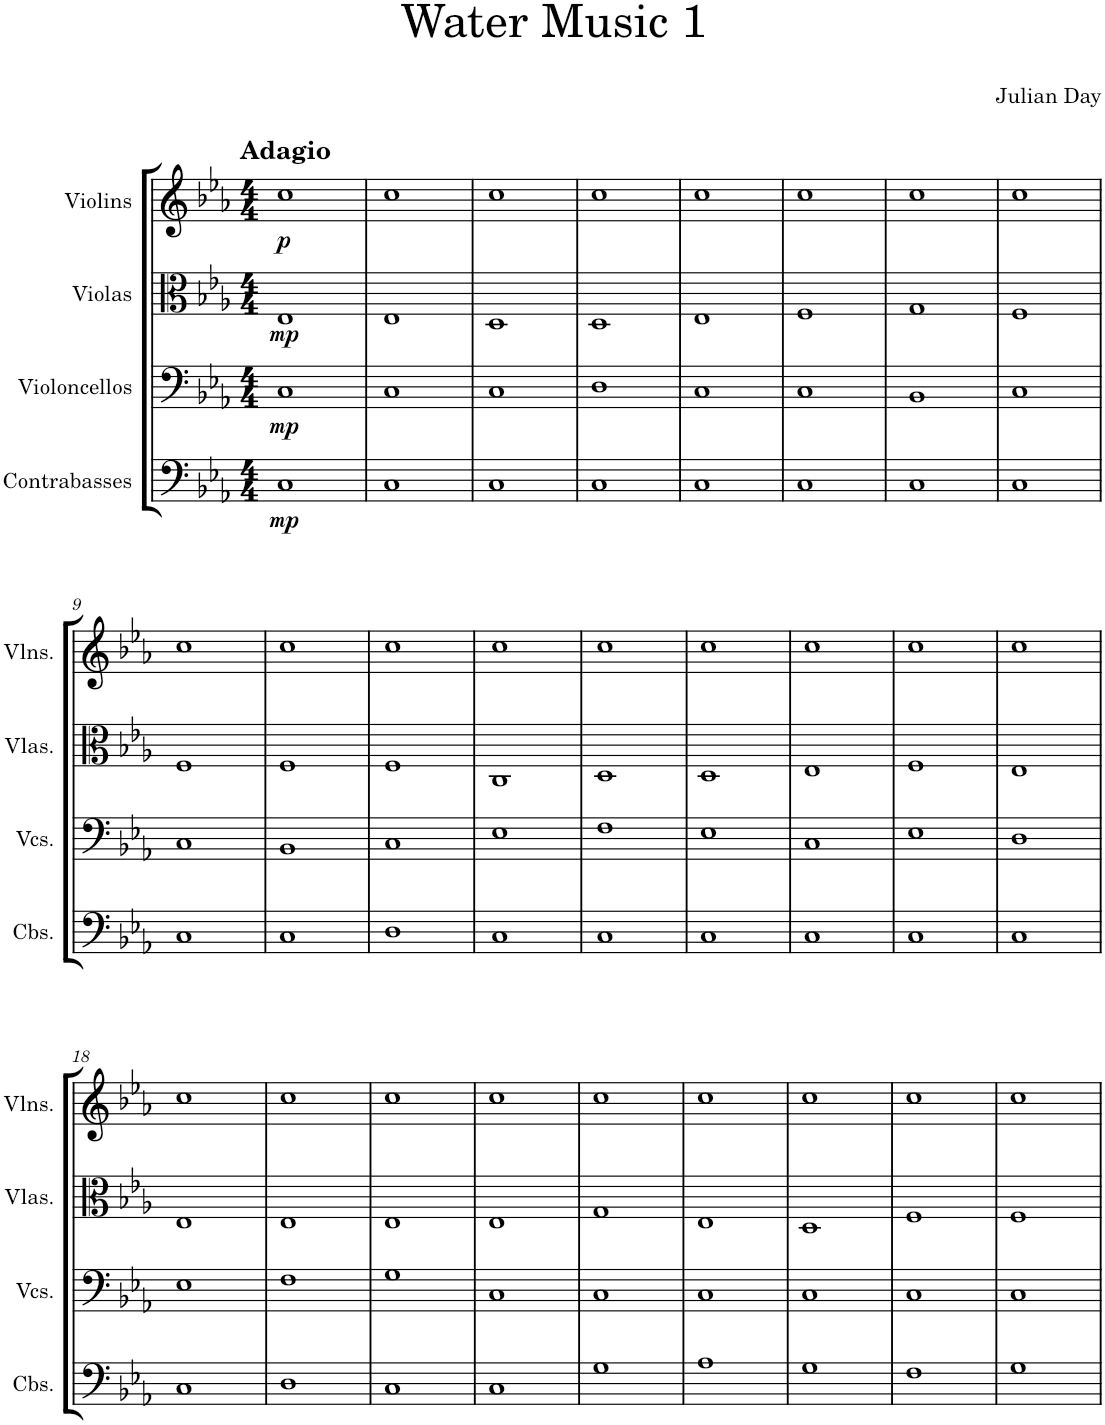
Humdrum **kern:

**kern	**dynam	**kern	**dynam	**kern	**dynam	**kern	**dynam
*part4	*part4	*part3	*part3	*part2	*part2	*part1	*part1
*staff4	*staff4	*staff3	*staff3	*staff2	*staff2	*staff1	*staff1
*I"Contrabasses	*	*I"Violoncellos	*	*I"Violas	*	*I"Violins	*
*I'Cbs.	*	*I'Vcs.	*	*I'Vlas.	*	*I'Vlns.	*
*clefF4	*	*clefF4	*	*clefC3	*	*clefG2	*
*Trd7c12	*	*	*	*	*	*	*
*k[b-e-a-]	*	*k[b-e-a-]	*	*k[b-e-a-]	*	*k[b-e-a-]	*
*M4/4	*	*M4/4	*	*M4/4	*	*M4/4	*
=1	=1	=1	=1	=1	=1	=1	=1
!	!	!	!	!	!	!LO:TX:a:B:t=Adagio	!
!	!LO:DY:b	!	!LO:DY:b	!	!LO:DY:b	!	!LO:DY:b
1C	mp	1C	mp	1E-	mp	1cc	p
=2	=2	=2	=2	=2	=2	=2	=2
1C	.	1C	.	1E-	.	1cc	.
=3	=3	=3	=3	=3	=3	=3	=3
1C	.	1C	.	1D	.	1cc	.
=4	=4	=4	=4	=4	=4	=4	=4
1C	.	1D	.	1D	.	1cc	.
=5	=5	=5	=5	=5	=5	=5	=5
1C	.	1C	.	1E-	.	1cc	.
=6	=6	=6	=6	=6	=6	=6	=6
1C	.	1C	.	1F	.	1cc	.
=7	=7	=7	=7	=7	=7	=7	=7
1C	.	1BB-	.	1G	.	1cc	.
=8	=8	=8	=8	=8	=8	=8	=8
1C	.	1C	.	1F	.	1cc	.
!!LO:LB:g=z
=9	=9	=9	=9	=9	=9	=9	=9
1C	.	1C	.	1F	.	1cc	.
=10	=10	=10	=10	=10	=10	=10	=10
1C	.	1BB-	.	1F	.	1cc	.
=11	=11	=11	=11	=11	=11	=11	=11
1D	.	1C	.	1F	.	1cc	.
=12	=12	=12	=12	=12	=12	=12	=12
1C	.	1E-	.	1C	.	1cc	.
=13	=13	=13	=13	=13	=13	=13	=13
1C	.	1F	.	1D	.	1cc	.
=14	=14	=14	=14	=14	=14	=14	=14
1C	.	1E-	.	1D	.	1cc	.
=15	=15	=15	=15	=15	=15	=15	=15
1C	.	1C	.	1E-	.	1cc	.
=16	=16	=16	=16	=16	=16	=16	=16
1C	.	1E-	.	1F	.	1cc	.
=17	=17	=17	=17	=17	=17	=17	=17
1C	.	1D	.	1E-	.	1cc	.
!!LO:LB:g=z
=18	=18	=18	=18	=18	=18	=18	=18
1C	.	1E-	.	1E-	.	1cc	.
=19	=19	=19	=19	=19	=19	=19	=19
1D	.	1F	.	1E-	.	1cc	.
=20	=20	=20	=20	=20	=20	=20	=20
1C	.	1G	.	1E-	.	1cc	.
=21	=21	=21	=21	=21	=21	=21	=21
1C	.	1C	.	1E-	.	1cc	.
=22	=22	=22	=22	=22	=22	=22	=22
1G	.	1C	.	1G	.	1cc	.
=23	=23	=23	=23	=23	=23	=23	=23
1A-	.	1C	.	1E-	.	1cc	.
=24	=24	=24	=24	=24	=24	=24	=24
1G	.	1C	.	1D	.	1cc	.
=25	=25	=25	=25	=25	=25	=25	=25
1F	.	1C	.	1F	.	1cc	.
=26	=26	=26	=26	=26	=26	=26	=26
1G	.	1C	.	1F	.	1cc	.
=	=	=	=	=	=	=	=
*-	*-	*-	*-	*-	*-	*-	*-
